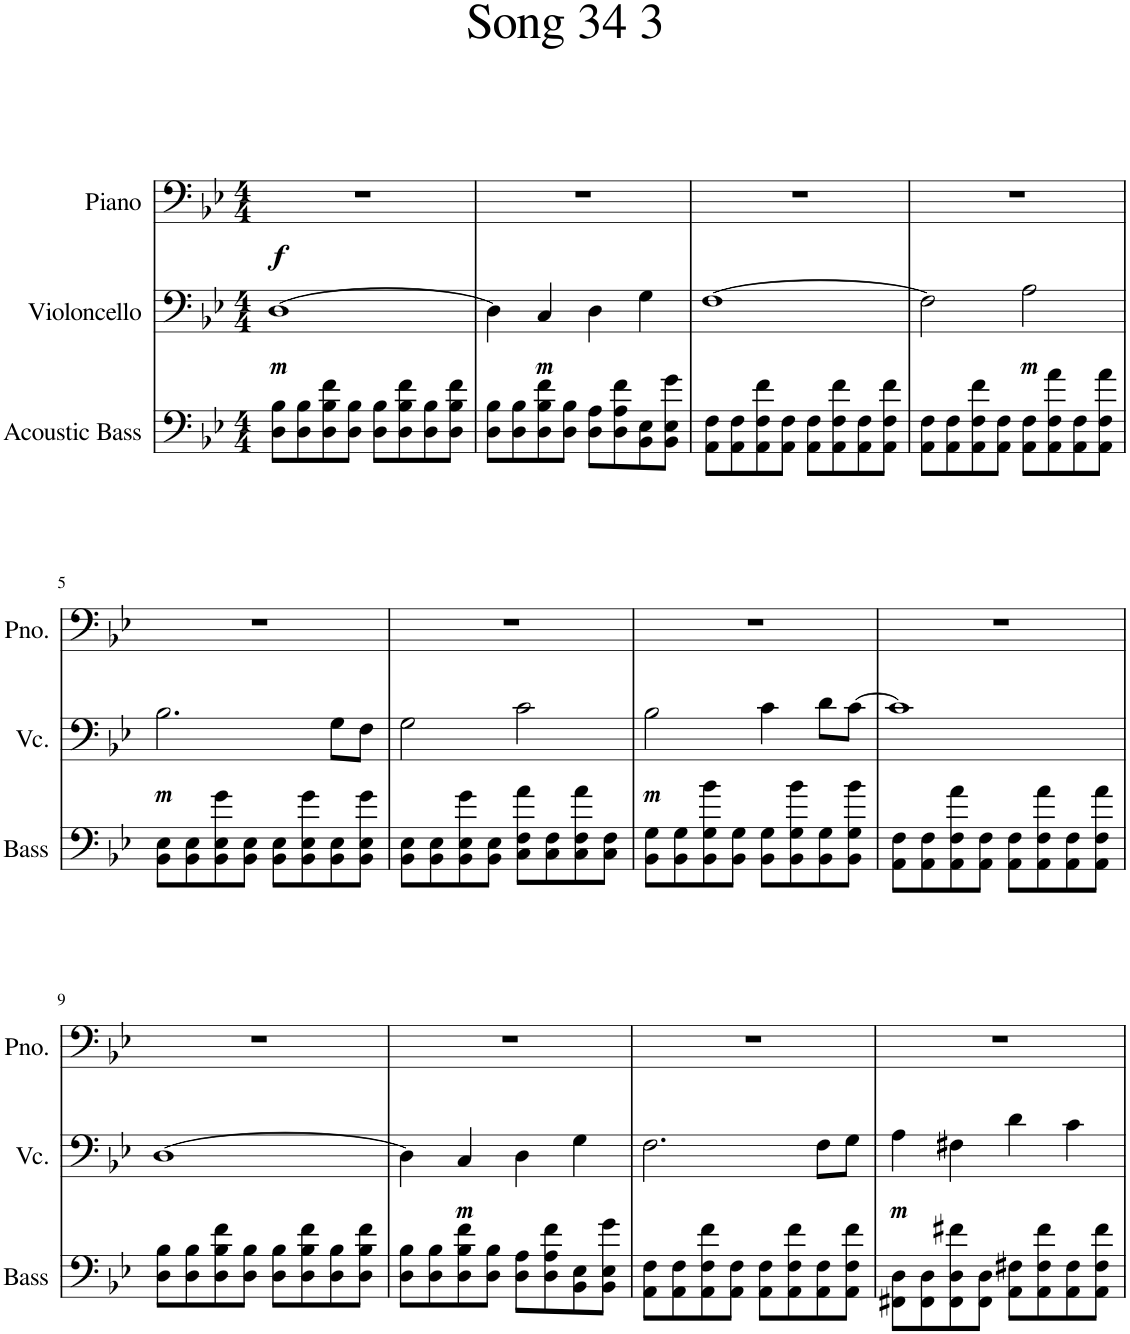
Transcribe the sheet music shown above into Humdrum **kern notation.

**kern	**kern	**dynam	**kern	**dynam
*part3	*part2	*part2	*part1	*part1
*staff3	*staff2	*staff2	*staff1	*staff1
*I"Acoustic Bass	*I"Violoncello	*	*I"Piano	*
*I'Bass	*I'Vc.	*	*I'Pno.	*
*clefF4	*clefF4	*	*clefF4	*
*Trd7c12	*	*	*	*
*k[b-e-]	*k[b-e-]	*	*k[b-e-]	*
*M4/4	*M4/4	*	*M4/4	*
=1	=1	=1	=1	=1
!	!	!LO:DY:b	!	!LO:DY:b
8D\ 8B-\L	[1D	other-dynamics	1r	f
8D\ 8B-\	.	.	.	.
8D\ 8B-\ 8f\	.	.	.	.
8D\ 8B-\J	.	.	.	.
8D\ 8B-\L	.	.	.	.
8D\ 8B-\ 8f\	.	.	.	.
8D\ 8B-\	.	.	.	.
8D\ 8B-\ 8f\J	.	.	.	.
=2	=2	=2	=2	=2
8D\ 8B-\L	4D\]	.	1r	.
8D\ 8B-\	.	.	.	.
!	!	!LO:DY:b	!	!
8D\ 8B-\ 8f\	4C/	other-dynamics	.	.
8D\ 8B-\J	.	.	.	.
8D\ 8A\L	4D\	.	.	.
8D\ 8A\ 8f\	.	.	.	.
8BB-\ 8E-\	4G\	.	.	.
8BB-\ 8E-\ 8g\J	.	.	.	.
=3	=3	=3	=3	=3
8AA\ 8F\L	[1F	.	1r	.
8AA\ 8F\	.	.	.	.
8AA\ 8F\ 8f\	.	.	.	.
8AA\ 8F\J	.	.	.	.
8AA\ 8F\L	.	.	.	.
8AA\ 8F\ 8f\	.	.	.	.
8AA\ 8F\	.	.	.	.
8AA\ 8F\ 8f\J	.	.	.	.
=4	=4	=4	=4	=4
8AA\ 8F\L	2F\]	.	1r	.
8AA\ 8F\	.	.	.	.
8AA\ 8F\ 8f\	.	.	.	.
8AA\ 8F\J	.	.	.	.
!	!	!LO:DY:b	!	!
8AA\ 8F\L	2A\	other-dynamics	.	.
8AA\ 8F\ 8a\	.	.	.	.
8AA\ 8F\	.	.	.	.
8AA\ 8F\ 8a\J	.	.	.	.
!!LO:LB:g=z
=5	=5	=5	=5	=5
!	!	!LO:DY:b	!	!
8BB-\ 8E-\L	2.B-\	other-dynamics	1r	.
8BB-\ 8E-\	.	.	.	.
8BB-\ 8E-\ 8g\	.	.	.	.
8BB-\ 8E-\J	.	.	.	.
8BB-\ 8E-\L	.	.	.	.
8BB-\ 8E-\ 8g\	.	.	.	.
8BB-\ 8E-\	8G\L	.	.	.
8BB-\ 8E-\ 8g\J	8F\J	.	.	.
=6	=6	=6	=6	=6
8BB-\ 8E-\L	2G\	.	1r	.
8BB-\ 8E-\	.	.	.	.
8BB-\ 8E-\ 8g\	.	.	.	.
8BB-\ 8E-\J	.	.	.	.
8C\ 8F\ 8a\L	2c\	.	.	.
8C\ 8F\	.	.	.	.
8C\ 8F\ 8a\	.	.	.	.
8C\ 8F\J	.	.	.	.
=7	=7	=7	=7	=7
!	!	!LO:DY:b	!	!
8BB-\ 8G\L	2B-\	other-dynamics	1r	.
8BB-\ 8G\	.	.	.	.
8BB-\ 8G\ 8b-\	.	.	.	.
8BB-\ 8G\J	.	.	.	.
8BB-\ 8G\L	4c\	.	.	.
8BB-\ 8G\ 8b-\	.	.	.	.
8BB-\ 8G\	8d\L	.	.	.
8BB-\ 8G\ 8b-\J	[8c\J	.	.	.
=8	=8	=8	=8	=8
8AA\ 8F\L	1c]	.	1r	.
8AA\ 8F\	.	.	.	.
8AA\ 8F\ 8a\	.	.	.	.
8AA\ 8F\J	.	.	.	.
8AA\ 8F\L	.	.	.	.
8AA\ 8F\ 8a\	.	.	.	.
8AA\ 8F\	.	.	.	.
8AA\ 8F\ 8a\J	.	.	.	.
!!LO:LB:g=z
=9	=9	=9	=9	=9
8D\ 8B-\L	[1D	.	1r	.
8D\ 8B-\	.	.	.	.
8D\ 8B-\ 8f\	.	.	.	.
8D\ 8B-\J	.	.	.	.
8D\ 8B-\L	.	.	.	.
8D\ 8B-\ 8f\	.	.	.	.
8D\ 8B-\	.	.	.	.
8D\ 8B-\ 8f\J	.	.	.	.
=10	=10	=10	=10	=10
8D\ 8B-\L	4D\]	.	1r	.
8D\ 8B-\	.	.	.	.
!	!	!LO:DY:b	!	!
8D\ 8B-\ 8f\	4C/	other-dynamics	.	.
8D\ 8B-\J	.	.	.	.
8D\ 8A\L	4D\	.	.	.
8D\ 8A\ 8f\	.	.	.	.
8BB-\ 8E-\	4G\	.	.	.
8BB-\ 8E-\ 8g\J	.	.	.	.
=11	=11	=11	=11	=11
8AA\ 8F\L	2.F\	.	1r	.
8AA\ 8F\	.	.	.	.
8AA\ 8F\ 8f\	.	.	.	.
8AA\ 8F\J	.	.	.	.
8AA\ 8F\L	.	.	.	.
8AA\ 8F\ 8f\	.	.	.	.
8AA\ 8F\	8F\L	.	.	.
8AA\ 8F\ 8f\J	8G\J	.	.	.
=12	=12	=12	=12	=12
!	!	!LO:DY:b	!	!
8FF#X\ 8D\L	4A\	other-dynamics	1r	.
8FF#\ 8D\	.	.	.	.
8FF#\ 8D\ 8f#X\	4F#X\	.	.	.
8FF#\ 8D\J	.	.	.	.
8AA\ 8F#X\L	4d\	.	.	.
8AA\ 8F#\ 8f#\	.	.	.	.
8AA\ 8F#\	4c\	.	.	.
8AA\ 8F#\ 8f#\J	.	.	.	.
=	=	=	=	=
*-	*-	*-	*-	*-
